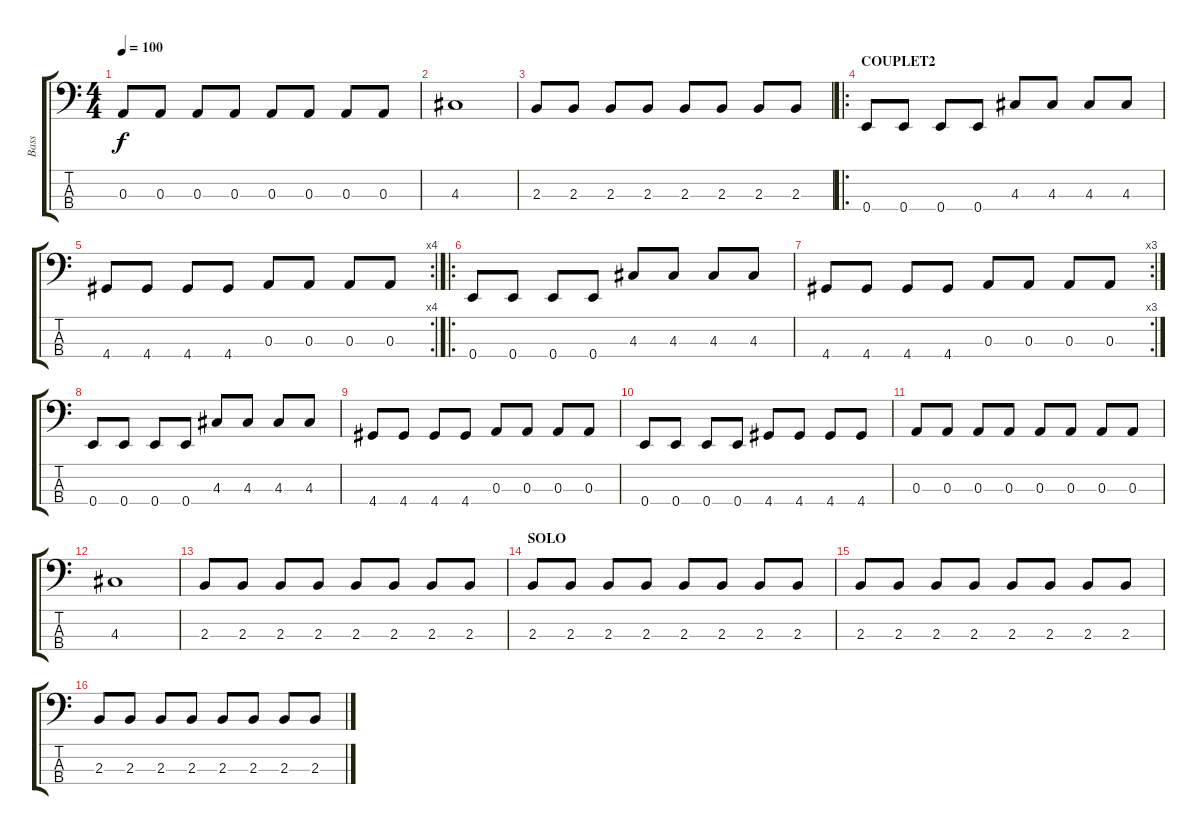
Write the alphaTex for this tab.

\track ("Bass" "Bass") {instrument electricbassfinger}
\staff {score tabs}
\tuning (G2 D2 A1 E1) {hide}
\ts (4 4)
\tempo 100
\clef f4
\ks c
0.3.8{dy f} 0.3.8 0.3.8 0.3.8 0.3.8 0.3.8 0.3.8 0.3.8 |
4.3.1 |
2.3.8 2.3.8 2.3.8 2.3.8 2.3.8 2.3.8 2.3.8 2.3.8 |
\ro
\section ("" "COUPLET2")
0.4.8 0.4.8 0.4.8 0.4.8 4.3.8 4.3.8 4.3.8 4.3.8 |
\rc 4
4.4.8 4.4.8 4.4.8 4.4.8 0.3.8 0.3.8 0.3.8 0.3.8 |
\ro
0.4.8 0.4.8 0.4.8 0.4.8 4.3.8 4.3.8 4.3.8 4.3.8 |
\rc 3
4.4.8 4.4.8 4.4.8 4.4.8 0.3.8 0.3.8 0.3.8 0.3.8 |
0.4.8 0.4.8 0.4.8 0.4.8 4.3.8 4.3.8 4.3.8 4.3.8 |
4.4.8 4.4.8 4.4.8 4.4.8 0.3.8 0.3.8 0.3.8 0.3.8 |
0.4.8 0.4.8 0.4.8 0.4.8 4.4.8 4.4.8 4.4.8 4.4.8 |
0.3.8 0.3.8 0.3.8 0.3.8 0.3.8 0.3.8 0.3.8 0.3.8 |
4.3.1 |
2.3.8 2.3.8 2.3.8 2.3.8 2.3.8 2.3.8 2.3.8 2.3.8 |
\section ("" "SOLO")
2.3.8 2.3.8 2.3.8 2.3.8 2.3.8 2.3.8 2.3.8 2.3.8 |
2.3.8 2.3.8 2.3.8 2.3.8 2.3.8 2.3.8 2.3.8 2.3.8 |
2.3.8 2.3.8 2.3.8 2.3.8 2.3.8 2.3.8 2.3.8 2.3.8
